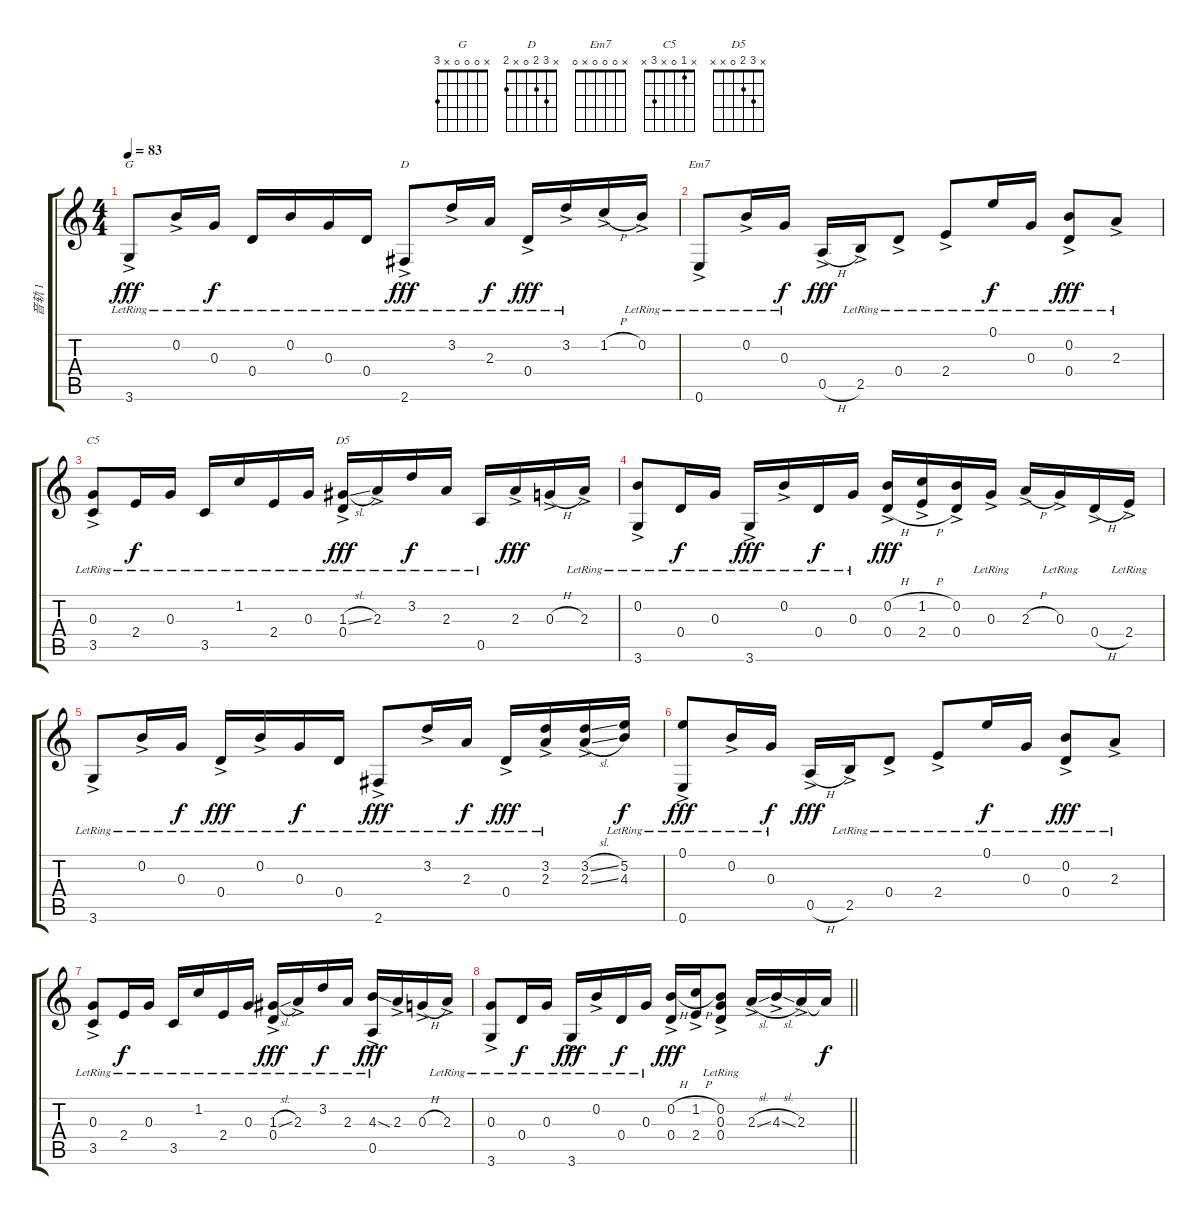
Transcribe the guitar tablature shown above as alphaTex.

\track ("音轨 1" "音轨 1") {instrument acousticguitarsteel}
\staff {score tabs}
\tuning (E4 B3 G3 D3 A2 E2) {hide}
\chord ("G" x 0 0 0 x 3)
\chord ("D" x 3 2 0 x 2)
\chord ("Em7" x 0 0 0 x 0)
\chord ("C5" x 1 0 x 3 x)
\chord ("D5" x 3 2 0 x x)
\ts (4 4)
\tempo 83
\clef g2
\ks c
3.6{ac lr}.8{ch "G" dy fff} 0.2{ac lr}.16 0.3{lr}.16{dy f} 0.4{lr}.16 0.2{lr}.16 0.3{lr}.16 0.4{lr}.16 2.6{ac lr}.8{ch "D" dy fff} 3.2{ac lr}.16 2.3{lr}.16{dy f} 0.4{ac lr}.16{dy fff} 3.2{ac lr}.16 1.2{h ac}.16 0.2{ac lr}.16 |
0.6{ac lr}.8{ch "Em7"} 0.2{ac lr}.16 0.3{lr}.16{dy f} 0.5{h ac}.16{dy fff} 2.5{ac lr}.16 0.4{ac lr}.8 2.4{ac lr}.8 0.1{lr}.16{dy f} 0.3{lr}.16 (0.2{ac lr} 0.4{lr}).8{dy fff} 2.3{ac lr}.8 |
(0.3{ac lr} 3.5{ac lr}).8{ch "C5"} 2.4{lr}.16{dy f} 0.3{lr}.16 3.5{lr}.16 1.2{lr}.16 2.4{lr}.16 0.3{lr}.16 (1.3{sl} 0.4{ac lr}).16{ch "D5" dy fff} 2.3{ac lr}.16 3.2{lr}.16{dy f} 2.3{lr}.16 0.5{lr}.16 2.3{ac}.16{dy fff} 0.3{h ac}.16 2.3{ac lr}.16 |
(0.2{ac lr} 3.6{ac lr}).8 0.4{lr}.16{dy f} 0.3{lr}.16 3.6{ac lr}.16{dy fff} 0.2{ac lr}.16 0.4{lr}.16{dy f} 0.3{lr}.16 (0.2{h ac} 0.4{h ac}).16{dy fff} (1.2{h ac} 2.4{h ac}).16 (0.2{ac} 0.4{ac}).16 0.3{ac lr}.16 2.3{h ac}.16 0.3{ac lr}.16 0.4{h ac}.16 2.4{ac lr}.16 |
3.6{ac lr}.8 0.2{ac lr}.16 0.3{lr}.16{dy f} 0.4{ac lr}.16{dy fff} 0.2{ac lr}.16 0.3{lr}.16{dy f} 0.4{lr}.16 2.6{ac lr}.8{dy fff} 3.2{ac lr}.16 2.3{lr}.16{dy f} 0.4{ac lr}.16{dy fff} (3.2{ac lr} 2.3{lr}).16 (3.2{sl ac} 2.3{sl}).16 (5.2{lr} 4.3).16{dy f} |
(0.1{ac lr} 0.6{ac lr}).8{dy fff} 0.2{ac lr}.16 0.3{lr}.16{dy f} 0.5{h ac}.16{dy fff} 2.5{ac lr}.16 0.4{ac lr}.8 2.4{ac lr}.8 0.1{lr}.16{dy f} 0.3{lr}.16 (0.2{ac lr} 0.4{lr}).8{dy fff} 2.3{ac lr}.8 |
(0.3{ac lr} 3.5{ac lr}).8 2.4{lr}.16{dy f} 0.3{lr}.16 3.5{lr}.16 1.2{lr}.16 2.4{lr}.16 0.3{lr}.16 (1.3{sl} 0.4{ac lr}).16{dy fff} 2.3{ac lr}.16 3.2{lr}.16{dy f} 2.3{lr}.16 (4.3{sod ac} 0.5{lr}).16{dy fff} 2.3{ac}.16 0.3{h ac}.16 2.3{ac lr}.16 |
\barLineRight lightlight
(0.3{ac lr} 3.6{ac lr}).8 0.4{lr}.16{dy f} 0.3{lr}.16 3.6{ac lr}.16{dy fff} 0.2{ac lr}.16 0.4{lr}.16{dy f} 0.3{lr}.16 (0.2{h ac} 0.4{ac}).16{dy fff} (1.2{h ac} 2.4{ac}).16 (0.2{ac lr} 0.3{lr} 0.4{lr}).8 2.3{sl ac}.16 4.3{sl ac}.16 2.3{ac}.16 2.3{t}.16{dy f}
